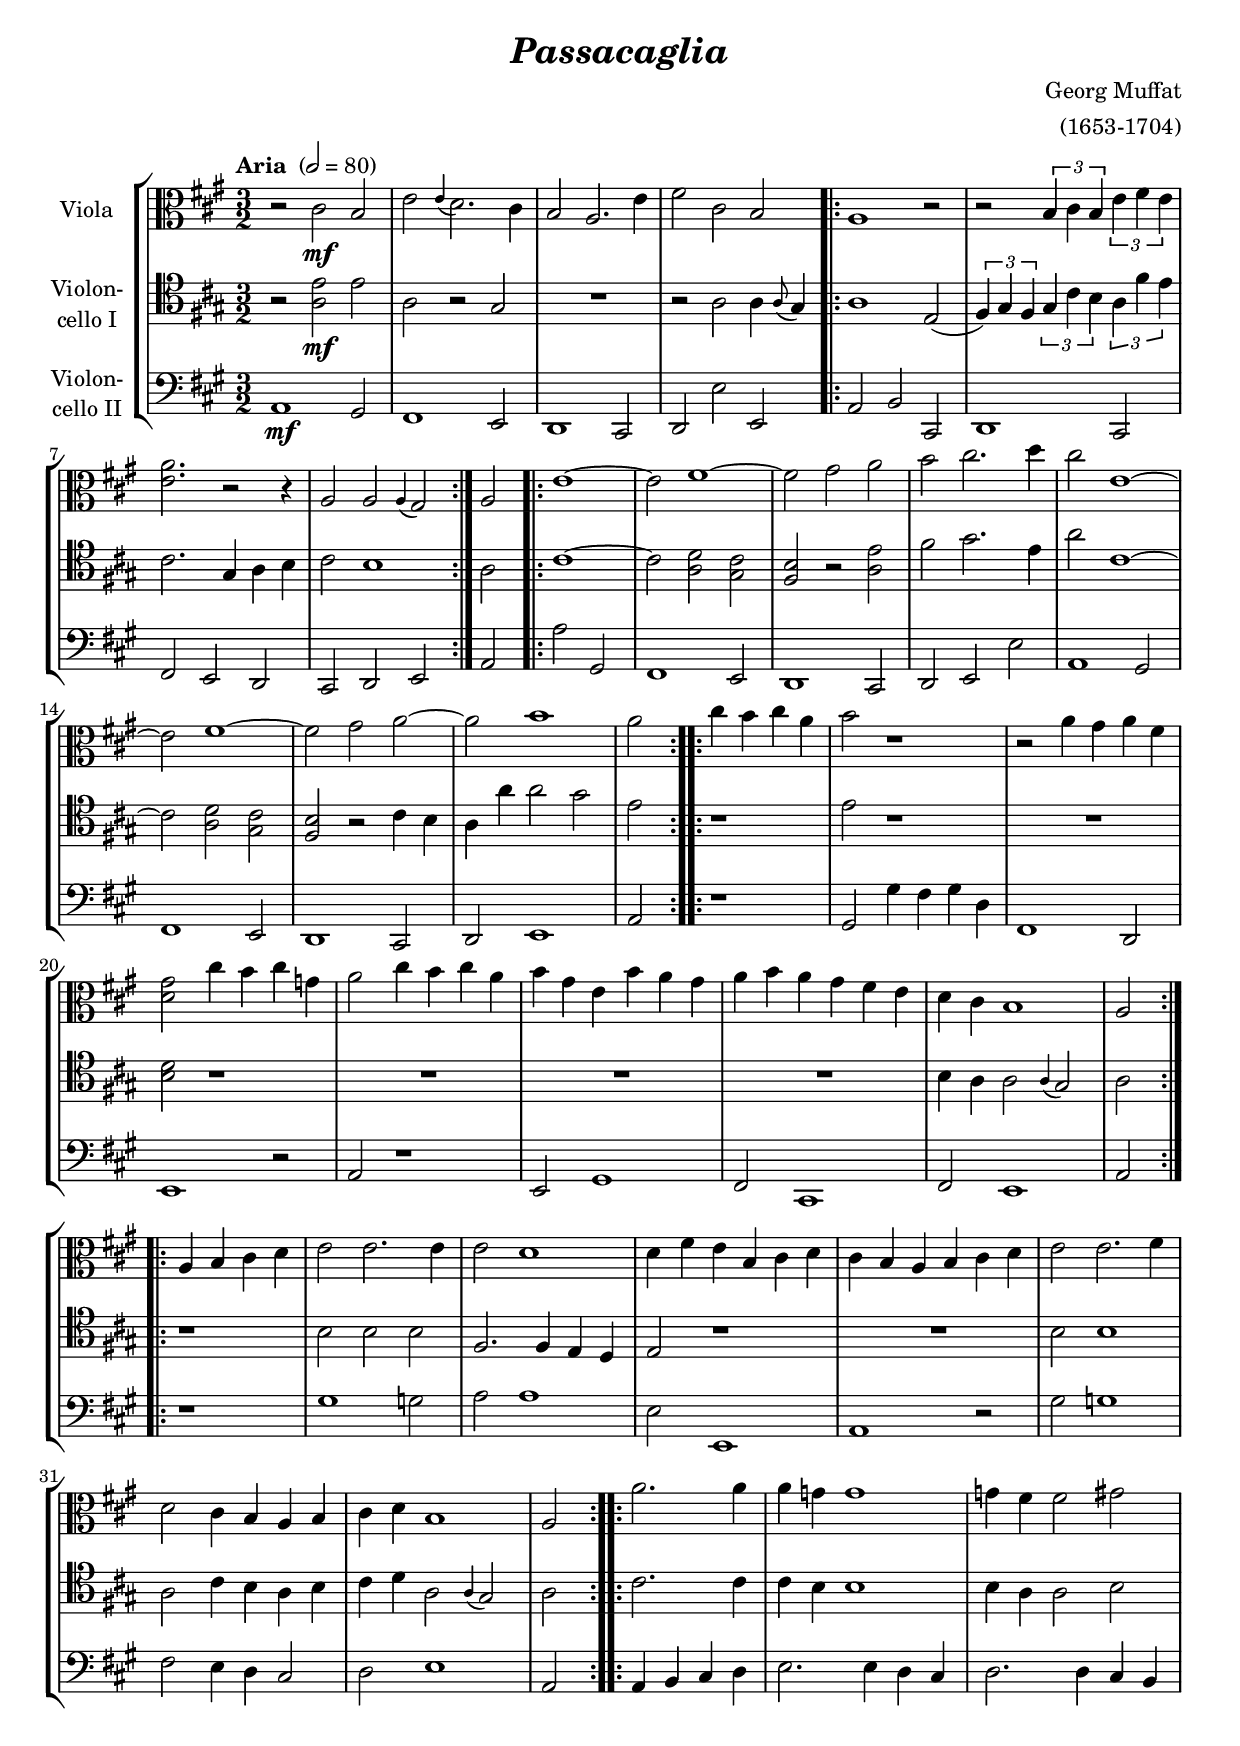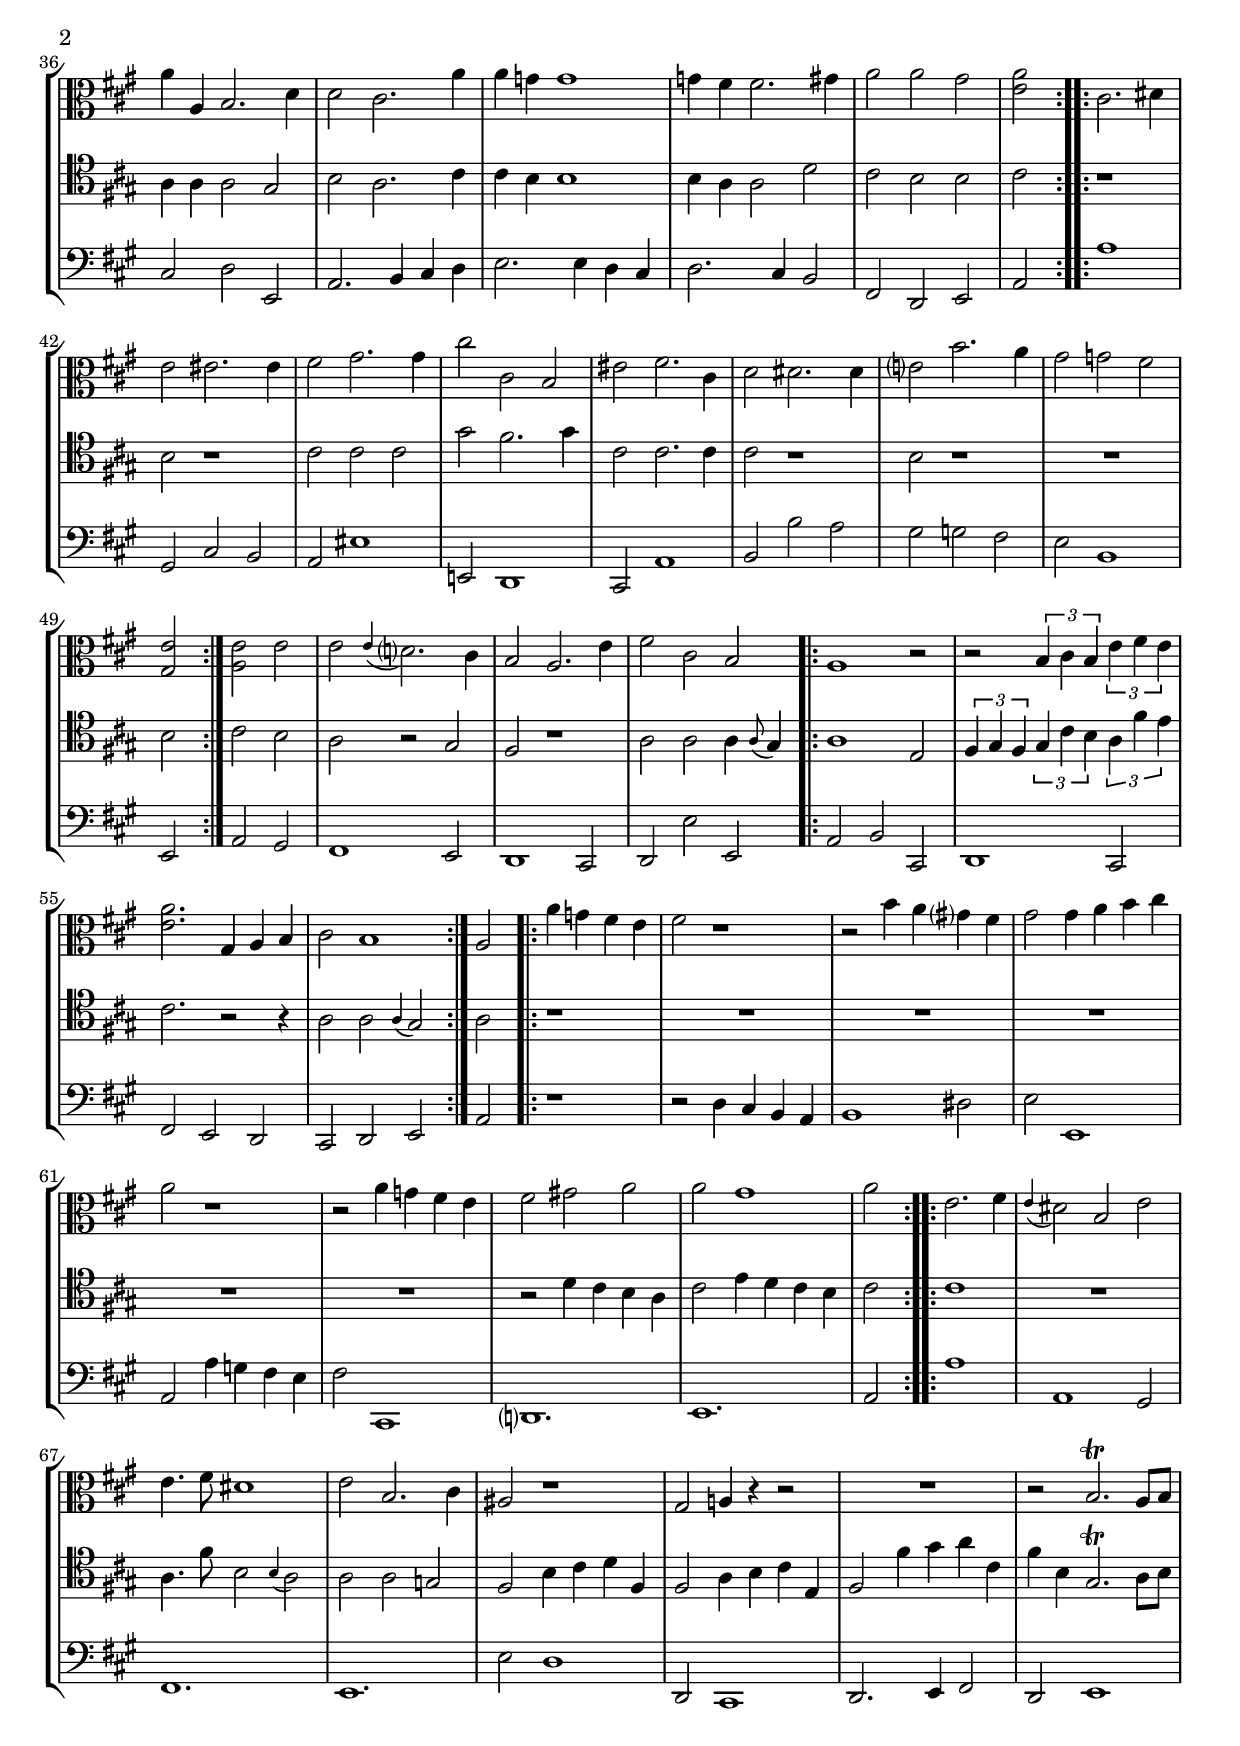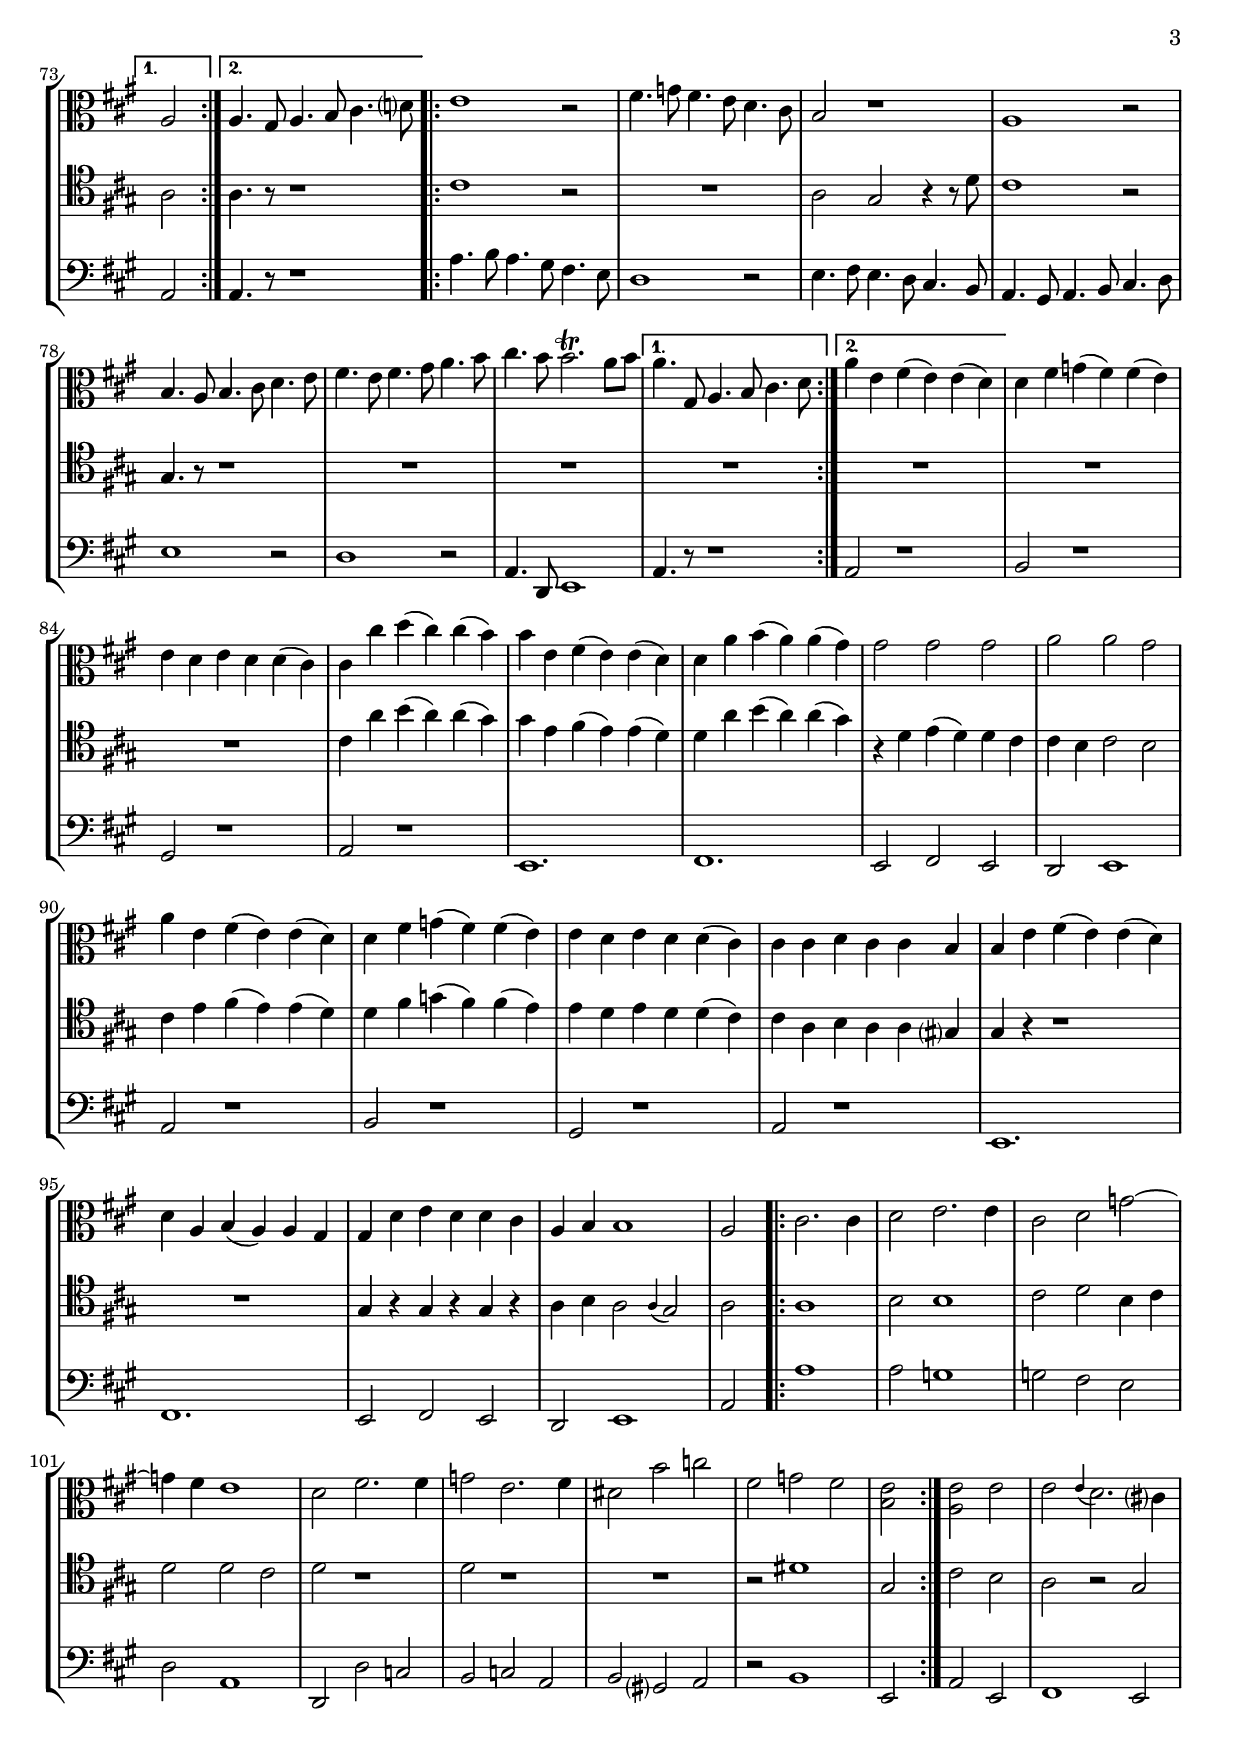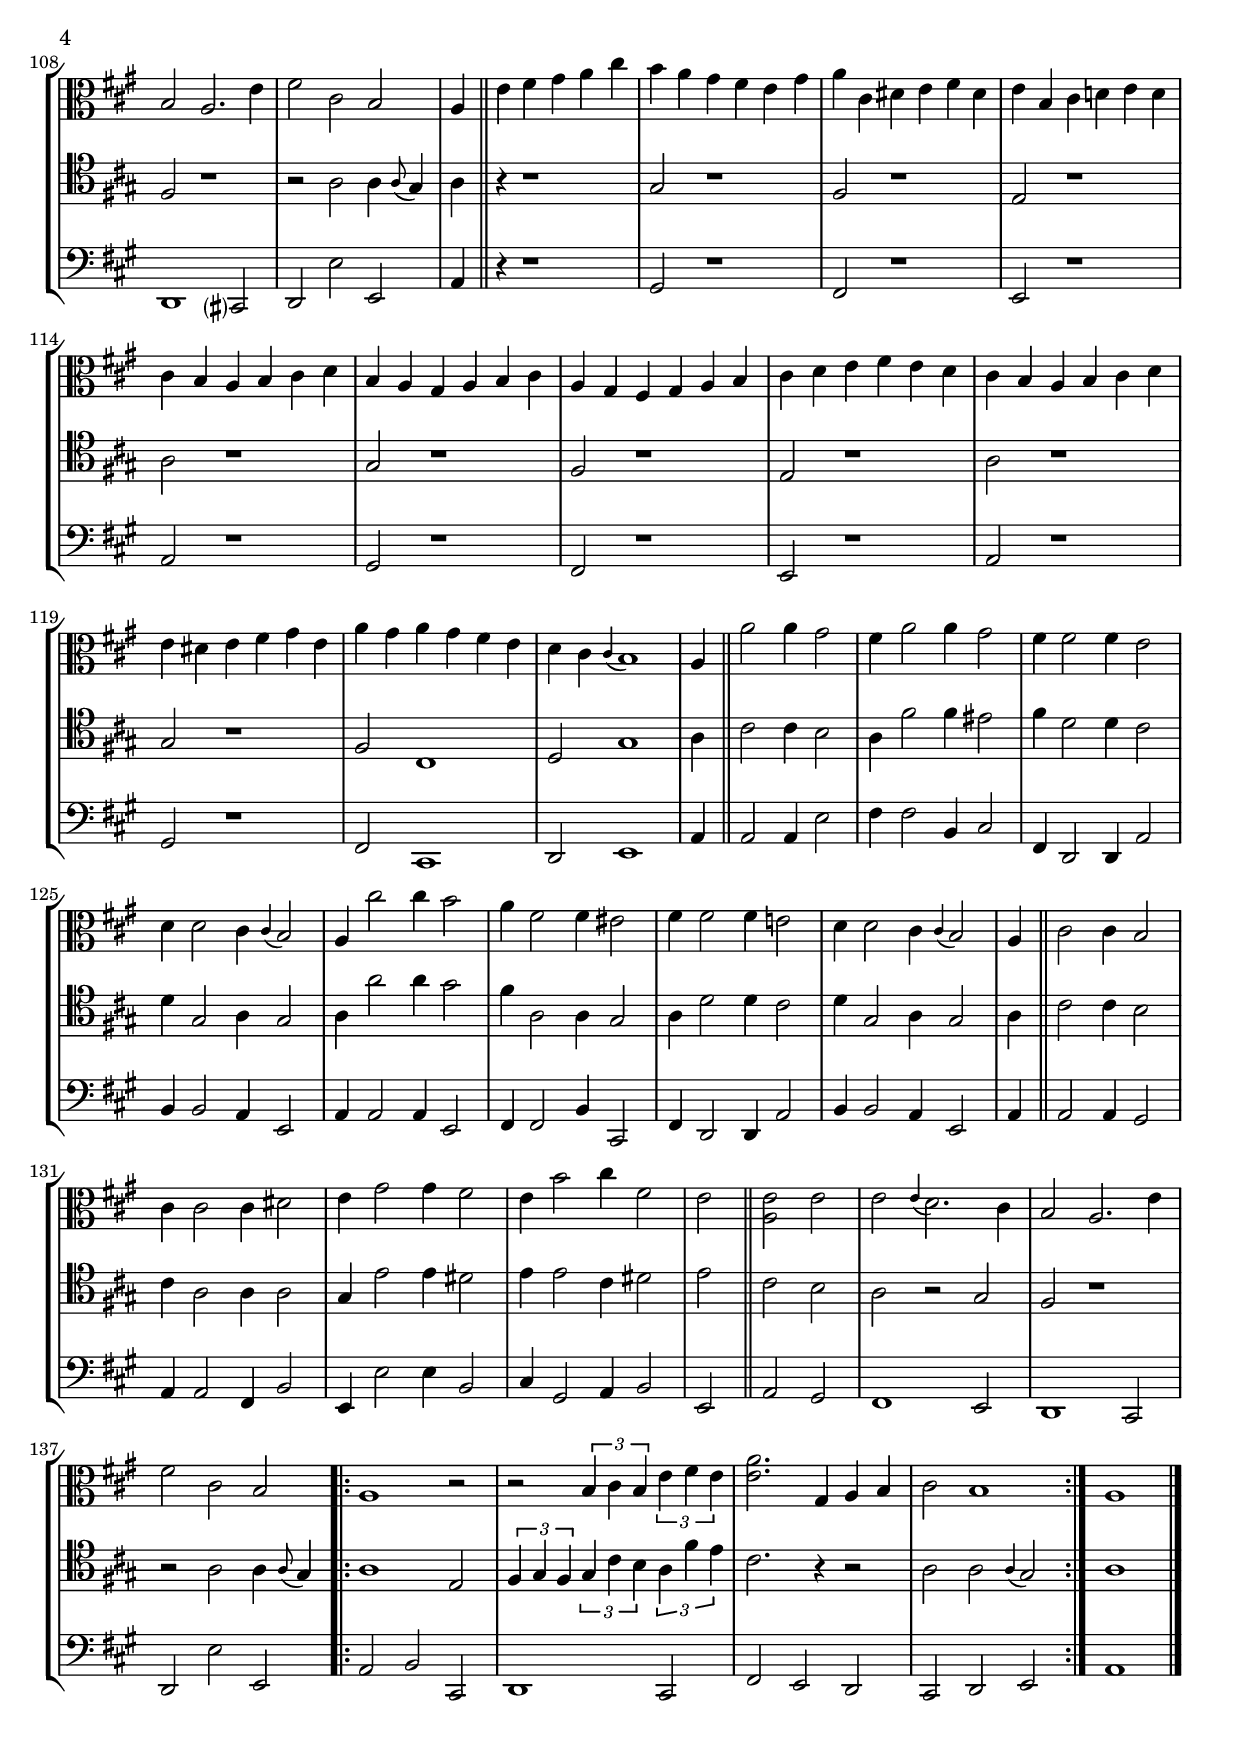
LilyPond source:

\version "2.18.2"
\include "deutsch.ly"

#(set-global-staff-size 19.5)

\header {
  title     = \markup \bold \italic "Passacaglia"
  composer  = "Georg Muffat" 
  arranger  = "(1653-1704)"
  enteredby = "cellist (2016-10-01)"
%  piece     = ""
}

voiceconsts = {
  \key a \major
  \time 3/2
  \tempo "Aria " 2=80
  % \numericTimeSignature
  \compressFullBarRests
  %\set tupletSpannerDuration = #(ly:make-moment 1 4)
  % Set default beaming for all staves
%  \set Timing.beamExceptions = #'()
%  \set Timing.baseMoment     = #(ly:make-moment 1 4)
%  \set Timing.beatStructure  = #'(1 1 1)
}

mifl= "oboe"
%mihi= "trumpet"
mist = "string ensemble 1"
%miva = "pizzicato strings"
miba = "bassoon"
%milo = "drawbar organ"
mikl = "harpsichord"
%miba = "electric bass (finger)"

\include "v1.ily"
vb = \relative c' {
  \voiceconsts
  \clef "tenor"

  r2 <a e'>\mf e'
  a, r gis
  R1.
  r2 a a4 \appoggiatura a8 gis4
  \repeat volta 2 {
    a1 e2(
    \times 2/3 { fis4) gis fis } \times 2/3 { gis cis h } \times 2/3 { a fis' e }
    cis2. gis4 a h
    cis2 h1
  }
  a2
  \repeat volta 2 {
    cis1~
    cis2 <a d> <gis cis>
    <fis h> r <a e'>
    fis' gis2. e4
    a2 cis,1~
    cis2 <a d> <gis cis>

    <fis h> r cis'4 h
    a a' a2 gis
    e
  }
  
  \repeat volta 2 {
    r1
    e2 r1
    R1.
    <h d>2 r1
    R1.*3
    h4 a a2 \appoggiatura a4 gis2
    a
  }

  \repeat volta 2 {
    r1
    h2 h h
    fis2. fis4 e d
    e2 r1

    R1.
    h'2 h1
    a2 cis4 h a h
    cis d a2 \appoggiatura a4 gis2
    a2
  }

  \repeat volta 2 {
    cis2. cis4
    cis h h1
    h4 a a2 h

    a4 a a2 gis
    h a2. cis4
    cis h h1
    h4 a a2 d
    cis h h
    cis
  }

  \repeat volta 2 {
    r1
    h2 r1
    cis2 cis cis
    gis' fis2. gis4
    cis,2 cis2. cis4
    cis2 r1
    h2 r1
    R1.
    h2
  }

  cis h
  a r gis
  fis r1
  a2 a a4 \appoggiatura a8 gis4
  
  \repeat volta 2 {
    a1 e2 \times 2/3 { fis4 gis fis } \times 2/3 { gis cis h } \times 2/3 { a fis' e }
    cis2. r2 r4

    a2 a \appoggiatura a4 gis2
  }
  a2
  \repeat volta 2 {
    r1
    R1.*5
    r2 d4 cis h a
    cis2 e4 d cis h
    cis2
  }

  \repeat volta 2 {
    cis1
    R1.
    a4. fis'8 h,2 \appoggiatura h4 a2
    a a g
    fis h4 cis d fis,

    fis2 a4 h cis e,
    fis2 fis'4 gis a cis,
    fis h, gis2.\trill a8 h
  }
  \alternative {
    { a2 }
    { a4. r8 r1 }
  }

  \repeat volta 2 {
    cis1 r2
    R1.

    a2 gis r4 r8 d'
    cis1 r2
    gis4. r8 r1
    R1.*2
  }
  \alternative {
    { R1. }
    { R1. }
  }
  R1.*2
  cis4 a' h( a) a( gis)
  gis e fis( e) e( d)
  d a' h( a) a( gis)

  r d e( d) d cis
  cis h cis2 h
  cis4 e fis( e) e( d)
  d fis g( fis) fis( e)
  e d e d d( cis)
  cis a h a a gis?

  gis r r1
  R1.
  gis4 r gis r gis r
  a h a2 \appoggiatura a4 gis2
  a2
  
  \repeat volta 2 {
    a1
    h2 h1

    cis2 d h4 cis
    d2 d cis
    d r1
    d2 r1
    R1.
    r2 dis1
    gis,2
  }

  cis h
  a r gis
  fis r1
  r2 a a4 \appoggiatura a8 gis4
  a \bar "||"
  r r1
  gis2 r1
  fis2 r1

  e2 r1
  a2 r1
  gis2 r1
  fis2 r1
  e2 r1
  a2 r1
  gis2 r1
  fis2 cis1
  d2 gis1
  a4 \bar "||"
  cis2 cis4 h2
  a4 fis'2 fis4 eis2
  fis4 d2 d4 cis2
  d4 gis,2 a4 gis2
  a4 a'2 a4 gis2

  fis4 a,2 a4 gis2
  a4 d2 d4 cis2
  d4 gis,2 a4 gis2
  a4 \bar "||"
  cis2 cis4 h2
  cis4 a2 a4 a2
  gis4 e'2 e4 dis2
  e4 e2 cis4 dis2
  e \bar "||"

  cis h
  a r gis
  fis r1
  r2 a a4 \appoggiatura a8 gis4
  \repeat volta 2 {
    a1 e2
    \times 2/3 { fis4 gis fis } \times 2/3 { gis cis h } \times 2/3 { a fis' e }
    cis2. r4 r2
    a a \appoggiatura a4 gis2
  }
  a1 \bar "|."
}

vc = \relative c {
  \voiceconsts
  \clef "bass"
  
  a1\mf gis2
  fis1 e2
  d1 cis2
  d e' e,
  \repeat volta 2 {
    a h cis,
    d1 cis2

    fis e d
    cis d e
  }
  a
  \repeat volta 2 {
    a' gis,
    fis1 e2
    d1 cis2
    d e e'
    a,1 gis2
    fis1 e2

    d1 cis2
    d e1
    a2
  }

  \repeat volta 2 {
    r1
    gis2 gis'4 fis gis d
    fis,1 d2
    e1 r2
    a r1

    e2 gis1
    fis2 cis1
    fis2 e1
    a2
  }

  \repeat volta 2 {
    r1
    gis'1 g2
    a a1
    e2 e,1

    a r2
    gis' g1
    fis2 e4 d cis2
    d e1
    a,2
  }

  \repeat volta 2 {
    a4 h cis d
    e2. e4 d cis
    d2. d4 cis h

    cis2 d e,
    a2. h4 cis d
    e2. e4 d cis
    d2. cis4 h2
    fis d e
    a
  }

  \repeat volta 2 {
    a'1
    gis,2 cis h

    a eis'1
    e,!2 d1
    cis2 a'1
    h2 h' a
    gis g fis
    e h1
    e,2
  }

  a gis
  fis1 e2
  d1 cis2
  d e' e,
  
  \repeat volta 2 {
    a h cis,
    d1 cis2
    fis e d
    cis d e
  }
  a
  \repeat volta 2 {
    r1
    r2 d4 cis h a
    h1 dis2
    e e,1
    a2 a'4 g fis e
    fis2 cis,1

    d?1.
    e
    a2
  }

  \repeat volta 2 {
    a'1
    a, gis2
    fis1.
    e
    e'2 d1

    d,2 cis1
    d2. e4 fis2
    d e1
  }
  \alternative {
    { a2 }
    { a4. r8 r1 }
  }
  
  \repeat volta 2 {
    a'4. h8 a4. gis8 fis4. e8
    d1 r2

    e4. fis8 e4. d8 cis4. h8
    a4. gis8 a4. h8 cis4. d8
    e1 r2
    d1 r2
    a4. d,8 e1
  }
  \alternative {
    { a4. r8 r1 }
    { a2 r1 }
  }
  h2 r1
  gis2 r1
  a2 r1
  e1.
  fis

  e2 fis e
  d e1
  a2 r1
  h2 r1
  gis2 r1
  a2 r1

  e1.
  fis
  e2 fis e
  d e1
  a2
  \repeat volta 2 {
    a'1
    a2 g1

    g2 fis e
    d a1
    d,2 d' c
    h c a
    h gis? a
    r h1
    e,2
  }

  a e
  fis1 e2
  d1 cis?2
  d e' e,
  a4 \bar "||"
  r r1
  gis2 r1
  fis2 r1

  e2 r1
  a2 r1
  gis2 r1
  fis2 r1
  e2 r1
  a2 r1
  gis2 r1

  fis2 cis1
  d2 e1
  a4 \bar "||"
  a2 a4 e'2
  fis4 fis2 h,4 cis2
  fis,4 d2 d4 a'2
  h4 h2 a4 e2
  a4 a2 a4 e2

  fis4 fis2 h4 cis,2
  fis4 d2 d4 a'2
  h4 h2 a4 e2
  a4 \bar "||"
  a2 a4 gis2
  a4 a2 fis4 h2
  e,4 e'2 e4 h2
  cis4 gis2 a4 h2
  e, \bar "||"

  a gis
  fis1 e2
  d1 cis2
  d e' e,
  \repeat volta 2 {
    a h cis,
    d1 cis2
    fis e d
    cis d e
  }
  a1 \bar "|."
}


music = \new StaffGroup <<
      \new Staff {
        \set Staff.midiInstrument = \mifl
        \set Staff.instrumentName = \markup \center-column { "Viola" }
        \transpose a a { \va }
      }

      \new Staff {
        \set Staff.midiInstrument = \mist
        \set Staff.instrumentName = \markup \center-column { "Violon-" "cello I" }
        \transpose a a { \vb }
      }

      \new Staff {
        \set Staff.midiInstrument = \miba
        \set Staff.instrumentName = \markup \center-column { "Violon-" "cello II" }
        \transpose a a { \vc }
      }
>>

\book {
  \score {
   \music
    \layout {}
  }

  \score {
    \unfoldRepeats \music

    \midi {
      \context {
        \Score
      }
    }
  }
}
